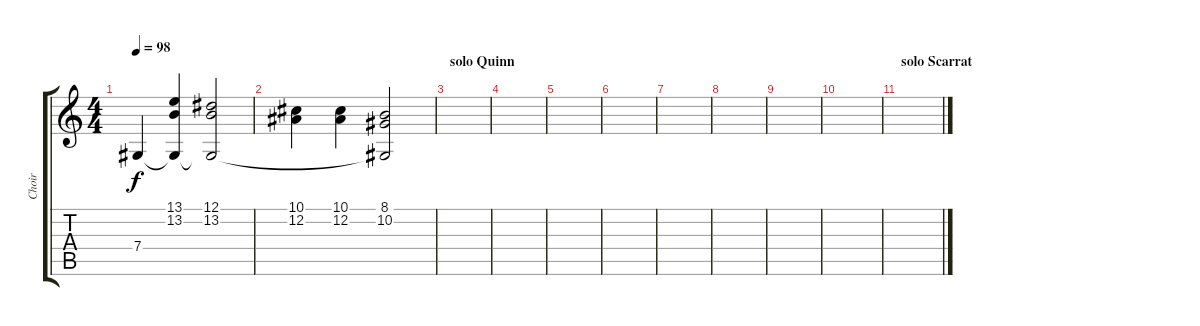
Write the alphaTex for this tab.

\track ("Choir" "Choir") {instrument choiraahs}
\staff {score tabs}
\tuning (Eb4 Bb3 Gb3 Db3 Ab2 Eb2) {hide}
\ts (4 4)
\tempo 98
\clef g2
\ks c
7.4.4{dy f} (13.1 13.2 7.4{t}).4 (12.1 13.2 7.4{t}).2 |
(10.1 12.2).4 (10.1 12.2).4 (8.1 10.2 7.4{t}).2 |
\section ("" "solo Quinn")
|
|
|
|
|
|
|
|
\section ("" "solo Scarrat")
